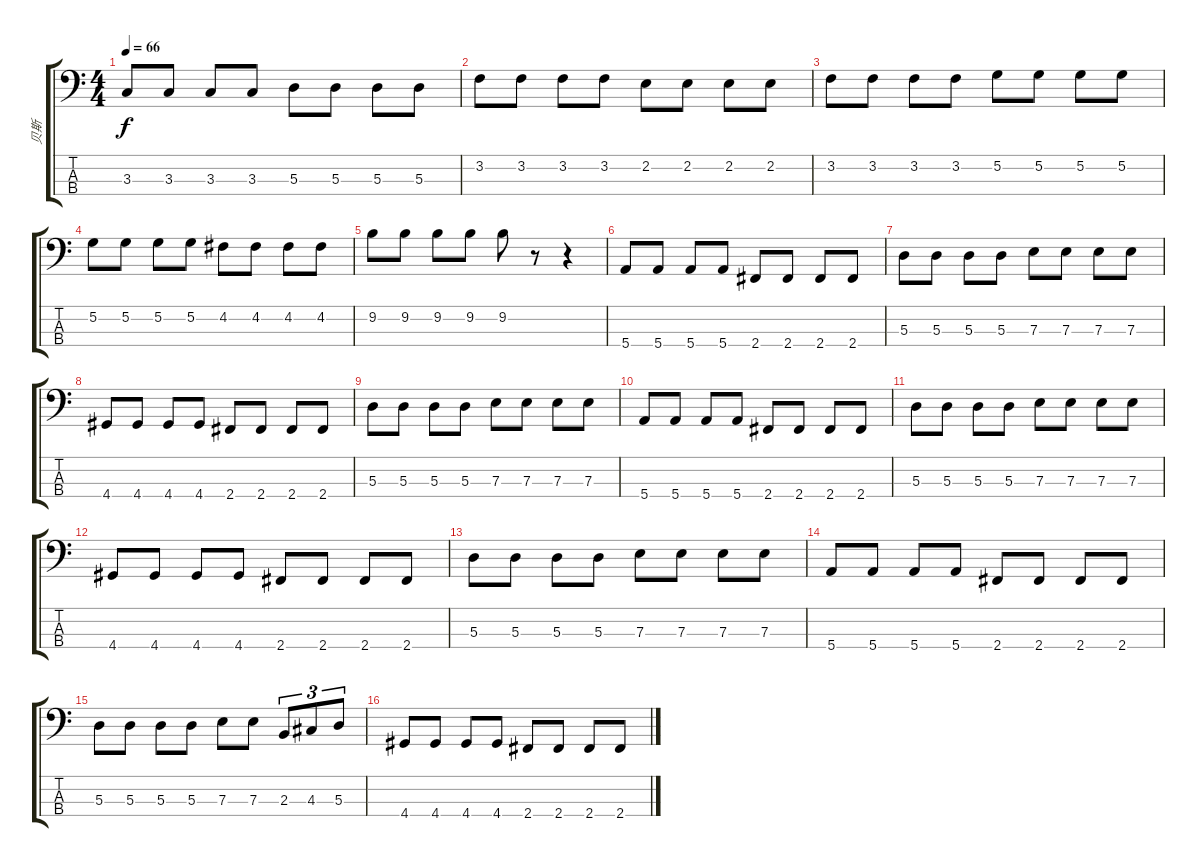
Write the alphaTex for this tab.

\track ("贝斯" "贝斯") {instrument electricbassfinger}
\staff {score tabs}
\tuning (G2 D2 A1 E1) {hide}
\ts (4 4)
\tempo 66
\clef f4
\ks c
3.3.8{dy f} 3.3.8 3.3.8 3.3.8 5.3.8 5.3.8 5.3.8 5.3.8 |
3.2.8 3.2.8 3.2.8 3.2.8 2.2.8 2.2.8 2.2.8 2.2.8 |
3.2.8 3.2.8 3.2.8 3.2.8 5.2.8 5.2.8 5.2.8 5.2.8 |
5.2.8 5.2.8 5.2.8 5.2.8 4.2.8 4.2.8 4.2.8 4.2.8 |
9.2.8 9.2.8 9.2.8 9.2.8 9.2.8 r.8 r.4 |
5.4.8 5.4.8 5.4.8 5.4.8 2.4.8 2.4.8 2.4.8 2.4.8 |
5.3.8 5.3.8 5.3.8 5.3.8 7.3.8 7.3.8 7.3.8 7.3.8 |
4.4.8 4.4.8 4.4.8 4.4.8 2.4.8 2.4.8 2.4.8 2.4.8 |
5.3.8 5.3.8 5.3.8 5.3.8 7.3.8 7.3.8 7.3.8 7.3.8 |
5.4.8 5.4.8 5.4.8 5.4.8 2.4.8 2.4.8 2.4.8 2.4.8 |
5.3.8 5.3.8 5.3.8 5.3.8 7.3.8 7.3.8 7.3.8 7.3.8 |
4.4.8 4.4.8 4.4.8 4.4.8 2.4.8 2.4.8 2.4.8 2.4.8 |
5.3.8 5.3.8 5.3.8 5.3.8 7.3.8 7.3.8 7.3.8 7.3.8 |
5.4.8 5.4.8 5.4.8 5.4.8 2.4.8 2.4.8 2.4.8 2.4.8 |
5.3.8 5.3.8 5.3.8 5.3.8 7.3.8 7.3.8 2.3.8{tu (3 2)} 4.3.8{tu (3 2)} 5.3.8{tu (3 2)} |
4.4.8 4.4.8 4.4.8 4.4.8 2.4.8 2.4.8 2.4.8 2.4.8
